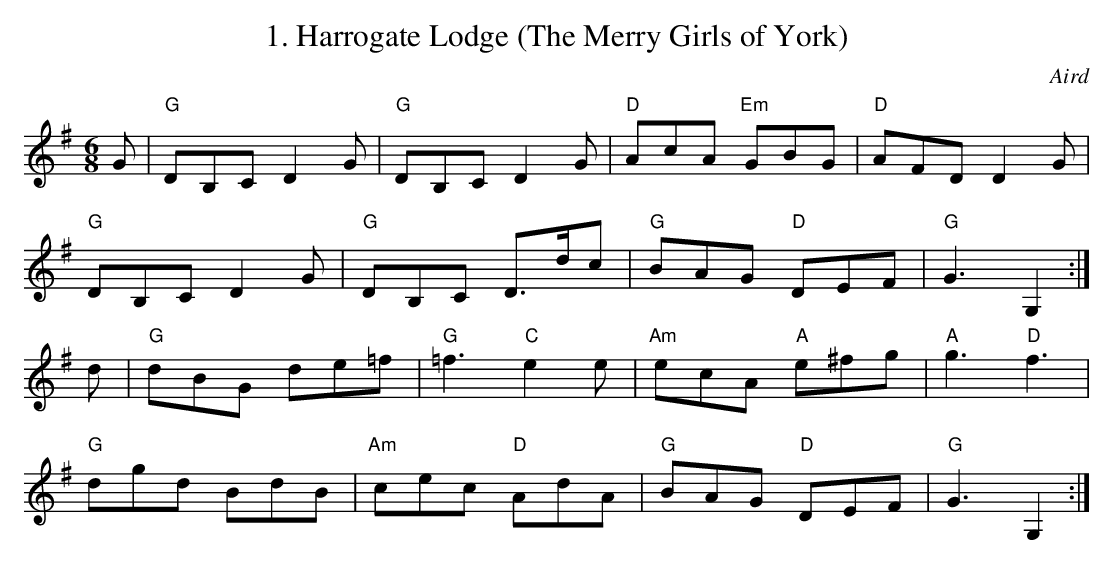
X:1
T:1. Harrogate Lodge (The Merry Girls of York)
C:Aird
L:1/8
M:6/8
K:G
 G |"G"DB,C D2 G | "G"DB,C D2 G | "D"AcA "Em"GBG | "D"AFD D2 G |$ %5
 "G"DB,C D2 G | "G"DB,C D>dc | "G"BAG "D"DEF | "G"G3 G,2  :|$  d | "G"dBG de=f | "G"=f3 "C"e2 e | "Am"ecA "A"e^fg | "A"g3 "D"f3 |$ %14
 "G"dgd BdB | "Am"cec "D"AdA | "G"BAG "D"DEF | "G"G3 G,2  :| %18
